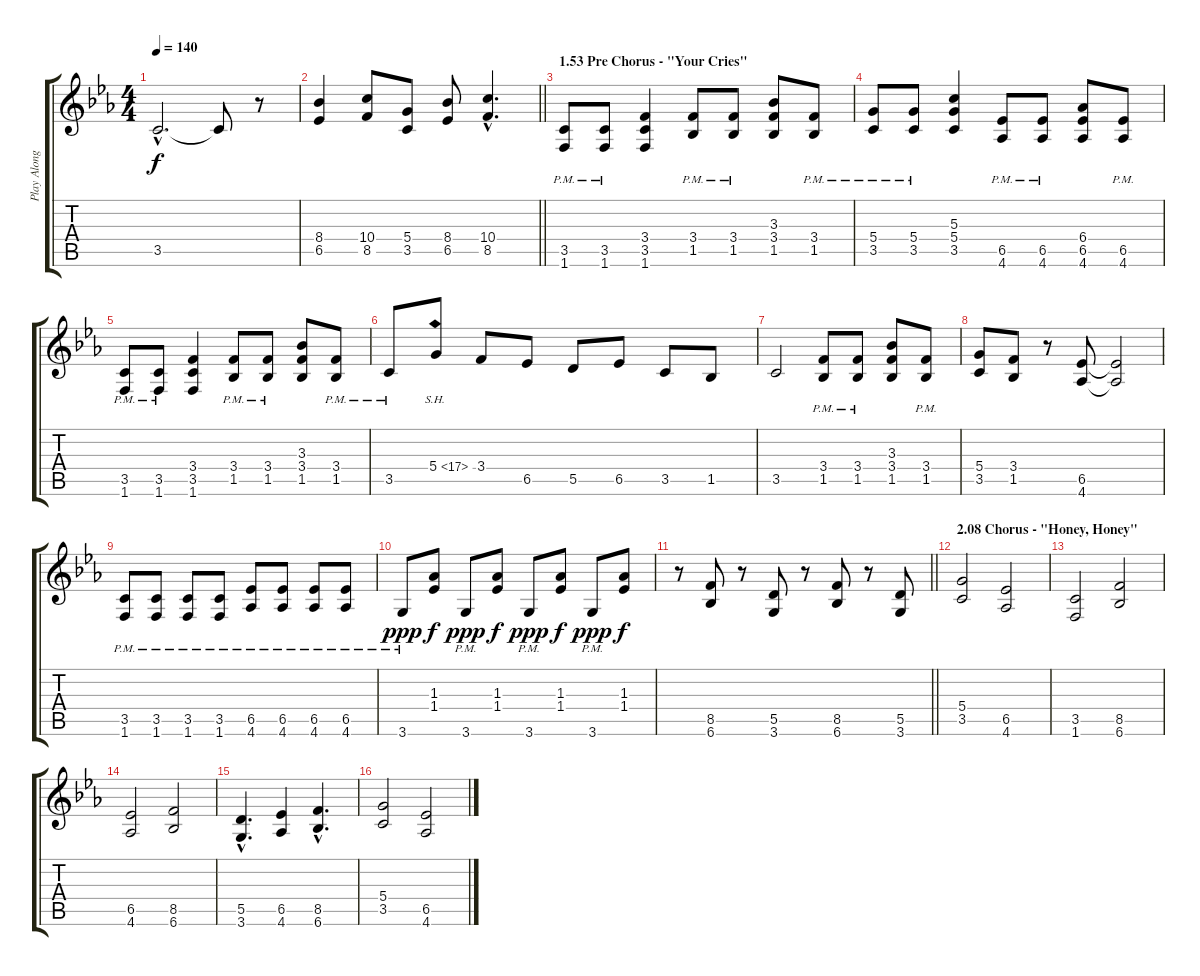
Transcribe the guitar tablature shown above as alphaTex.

\track ("Play Along" "Play Along") {instrument distortionguitar}
\staff {score tabs}
\tuning (E4 B3 G3 D3 A2 E2) {hide}
\ts (4 4)
\tempo 140
\clef g2
\ks cminor
3.5{hac t}.2{d dy f} 3.5{t}.8 r.8 |
\barLineRight lightlight
(8.4 6.5).4 (10.4 8.5).8 (5.4 3.5).8 (8.4 6.5).8 (10.4{hac} 8.5{hac}).4{d} |
\section ("" "1.53 Pre Chorus - \"Your Cries\"")
(3.5{pm} 1.6{pm}).8 (3.5{pm} 1.6{pm}).8 (3.4 3.5 1.6).4 (3.4{pm} 1.5{pm}).8 (3.4{pm} 1.5{pm}).8 (3.3 3.4 1.5).8 (3.4{pm} 1.5{pm}).8 |
(5.4{pm} 3.5{pm}).8 (5.4{pm} 3.5{pm}).8 (5.3 5.4 3.5).4 (6.5{pm} 4.6{pm}).8 (6.5{pm} 4.6{pm}).8 (6.4 6.5 4.6).8 (6.5{pm} 4.6{pm}).8 |
(3.5{pm} 1.6{pm}).8 (3.5{pm} 1.6{pm}).8 (3.4 3.5 1.6).4 (3.4{pm} 1.5{pm}).8 (3.4{pm} 1.5{pm}).8 (3.3 3.4 1.5).8 (3.4{pm} 1.5{pm}).8 |
3.5{pm}.8 5.4{sh 12}.8 3.4.8 6.5.8 5.5.8 6.5.8 3.5.8 1.5.8 |
3.5.2 (3.4{pm} 1.5{pm}).8 (3.4{pm} 1.5{pm}).8 (3.3 3.4 1.5).8 (3.4{pm} 1.5{pm}).8 |
(5.4 3.5).8 (3.4 1.5).8 r.8 (6.5 4.6).8 (6.5{t} 4.6{t}).2 |
(3.5{pm} 1.6{pm}).8 (3.5{pm} 1.6{pm}).8 (3.5{pm} 1.6{pm}).8 (3.5{pm} 1.6{pm}).8 (6.5{pm} 4.6{pm}).8 (6.5{pm} 4.6{pm}).8 (6.5{pm} 4.6{pm}).8 (6.5{pm} 4.6{pm}).8 |
3.6{pm}.8{dy ppp} (1.3 1.4).8{dy f} 3.6{pm}.8{dy ppp} (1.3 1.4).8{dy f} 3.6{pm}.8{dy ppp} (1.3 1.4).8{dy f} 3.6{pm}.8{dy ppp} (1.3 1.4).8{dy f} |
\barLineRight lightlight
r.8 (8.5 6.6).8 r.8 (5.5 3.6).8 r.8 (8.5 6.6).8 r.8 (5.5 3.6).8 |
\section ("" "2.08 Chorus - \"Honey, Honey\"")
(5.4 3.5).2 (6.5 4.6).2 |
(3.5 1.6).2 (8.5 6.6).2 |
(6.5 4.6).2 (8.5 6.6).2 |
(5.5{hac} 3.6{hac}).4{d} (6.5 4.6).4 (8.5{hac} 6.6{hac}).4{d} |
(5.4 3.5).2 (6.5 4.6).2
